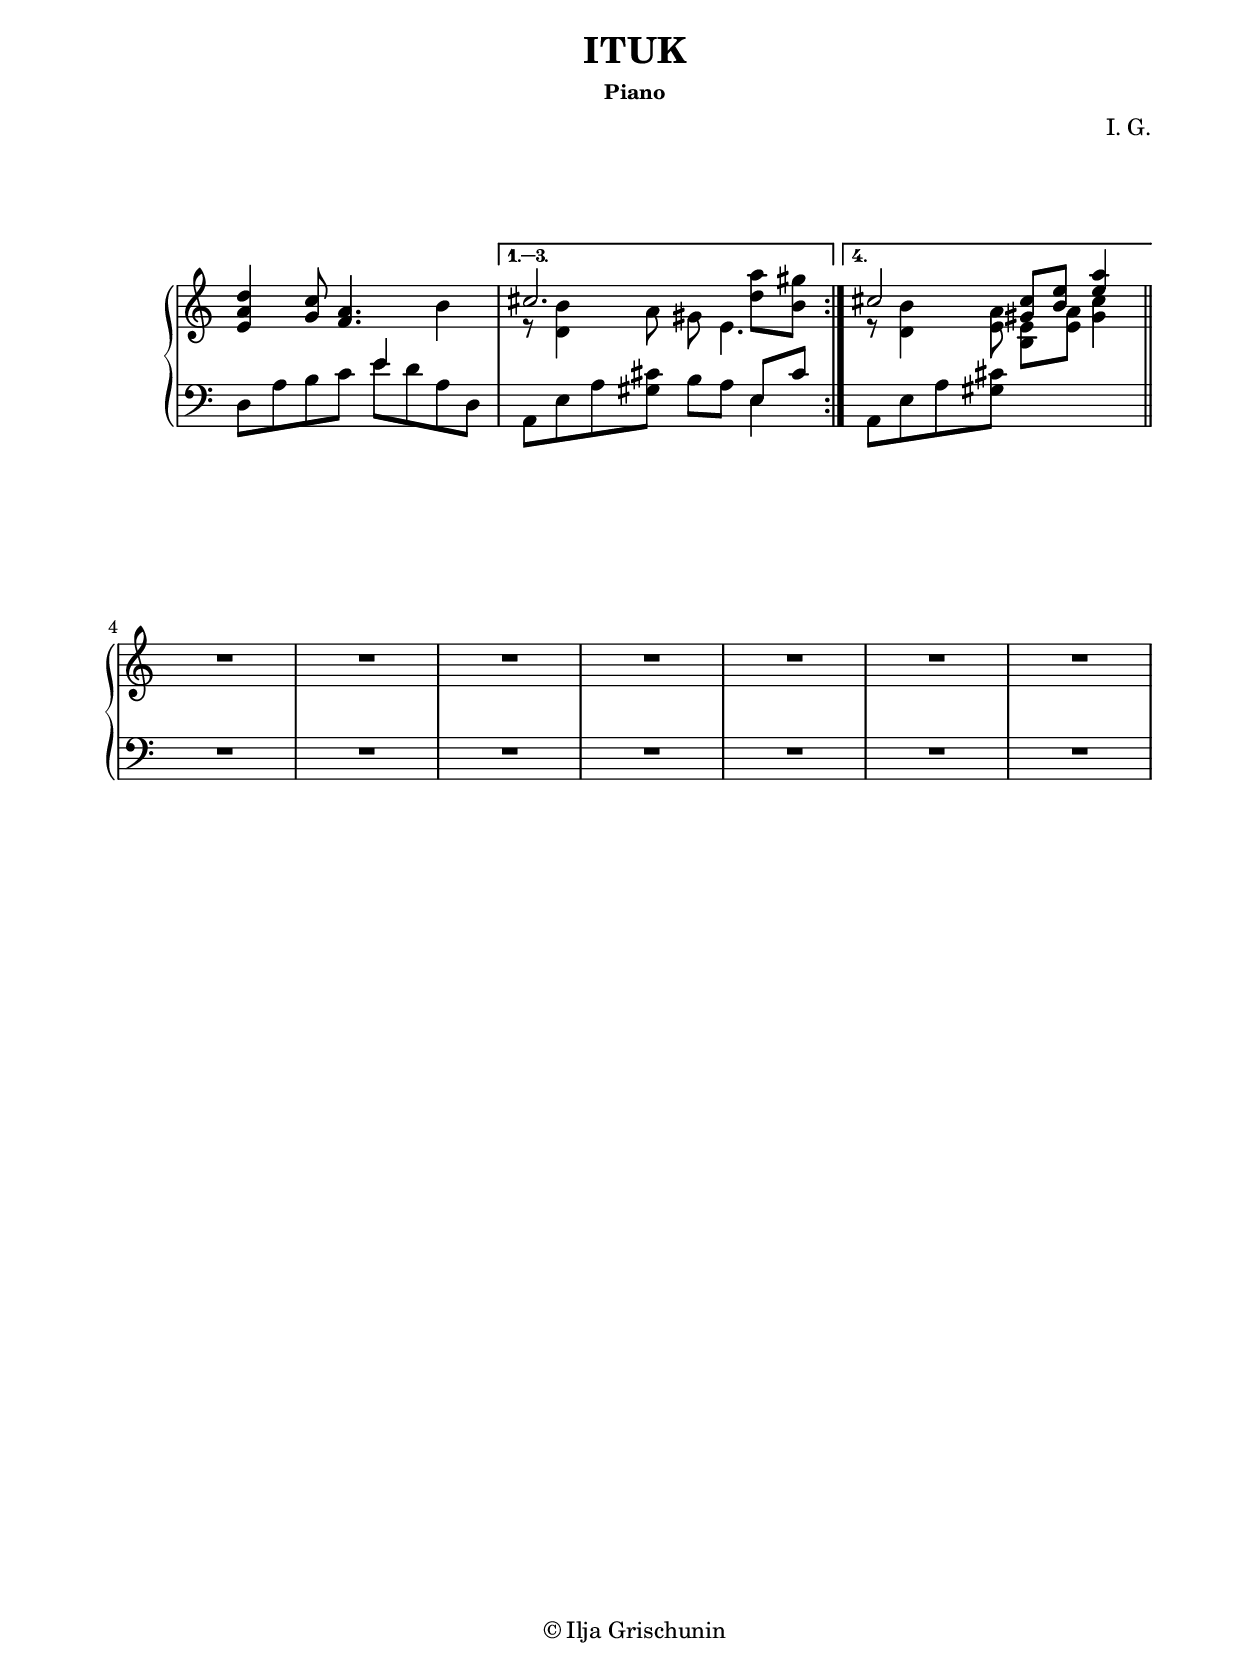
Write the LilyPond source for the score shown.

\version "2.19.15"

\language "deutsch"

\header {
  title = "ITUK"
  subsubtitle = "Piano"
  composer = "I. G."
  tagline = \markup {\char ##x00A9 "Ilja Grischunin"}
}

\paper {
  #(set-paper-size "a4")
  top-system-spacing.basic-distance = #25
  top-markup-spacing.basic-distance = #8
  markup-system-spacing.basic-distance = #26
  system-system-spacing.basic-distance = #25
  last-bottom-spacing.basic-distance = #25
  two-sided = ##t
  inner-margin = 20
  outer-margin = 15
}

\layout {
  indent = 10
  \context {
    \PianoStaff
    \consists #Span_stem_engraver
  }
  \context{
    \Score
    %\override StaffGrouper.staff-staff-spacing.basic-distance = #13
    %\remove "Bar_number_engraver"
  }
  \override Staff.TimeSignature.stencil = ##f
}

\version "2.19.15"

\language "deutsch"

top = \change Staff = "RH"
bot = \change Staff = "LH"

rightPiano = \relative {
  \repeat volta 4 {
    <e' a d>4<g c>8 <f a>4. h4
  }
  \alternative {
    {
      <<
        {
          cis2.
          \stemDown
          <d a'>8 <h gis'>
        }
        \\
        {
          r8 <d, h'>4 a'8 gis e4.
        }
      >>
    }
    {
      <<
        {
          cis'2
        }
        \\
        {
          r8 <d, h'>4 <e a>8
        }
      >>
      \set Score.repeatCommands = #'((volta #f))
      \stemUp
      <gis cis>8 <h e> <e a>4
      \stemNeutral
    }
  }
  \bar "||"
  \break
  R1*7
}

leftPiano = \relative {
  \clef "bass"
  \repeat volta 4 {
    <<
      {
        s2 e'4 s
      }
      \\
      {
        d,8 a' h c e d a d,
      }
    >>
  }
  \alternative {
    {
      <<
        {
          s2. e8 cis'
        }
        \\
        {
          a, e' a <gis cis> h a e4
        }
      >>
    }
    {
      a,8 e' a <gis cis>
      \set Score.repeatCommands = #'((volta #f))
      \stemDown
      \top <h e> <e a> <gis cis>4 \bot
      \stemNeutral
    }
  }
  \bar "||"
  \break
  R1*7
}


dynamic = {
  \override Hairpin.to-barline = ##f

}
%%%%%%%%%%%%%%%%%%%%%%
\score {
  \new PianoStaff <<
    \new Staff = "RH" \rightPiano
    %\new Dynamics = "DYN" \dynamic
    \new Staff = "LH" \leftPiano
  >>
}